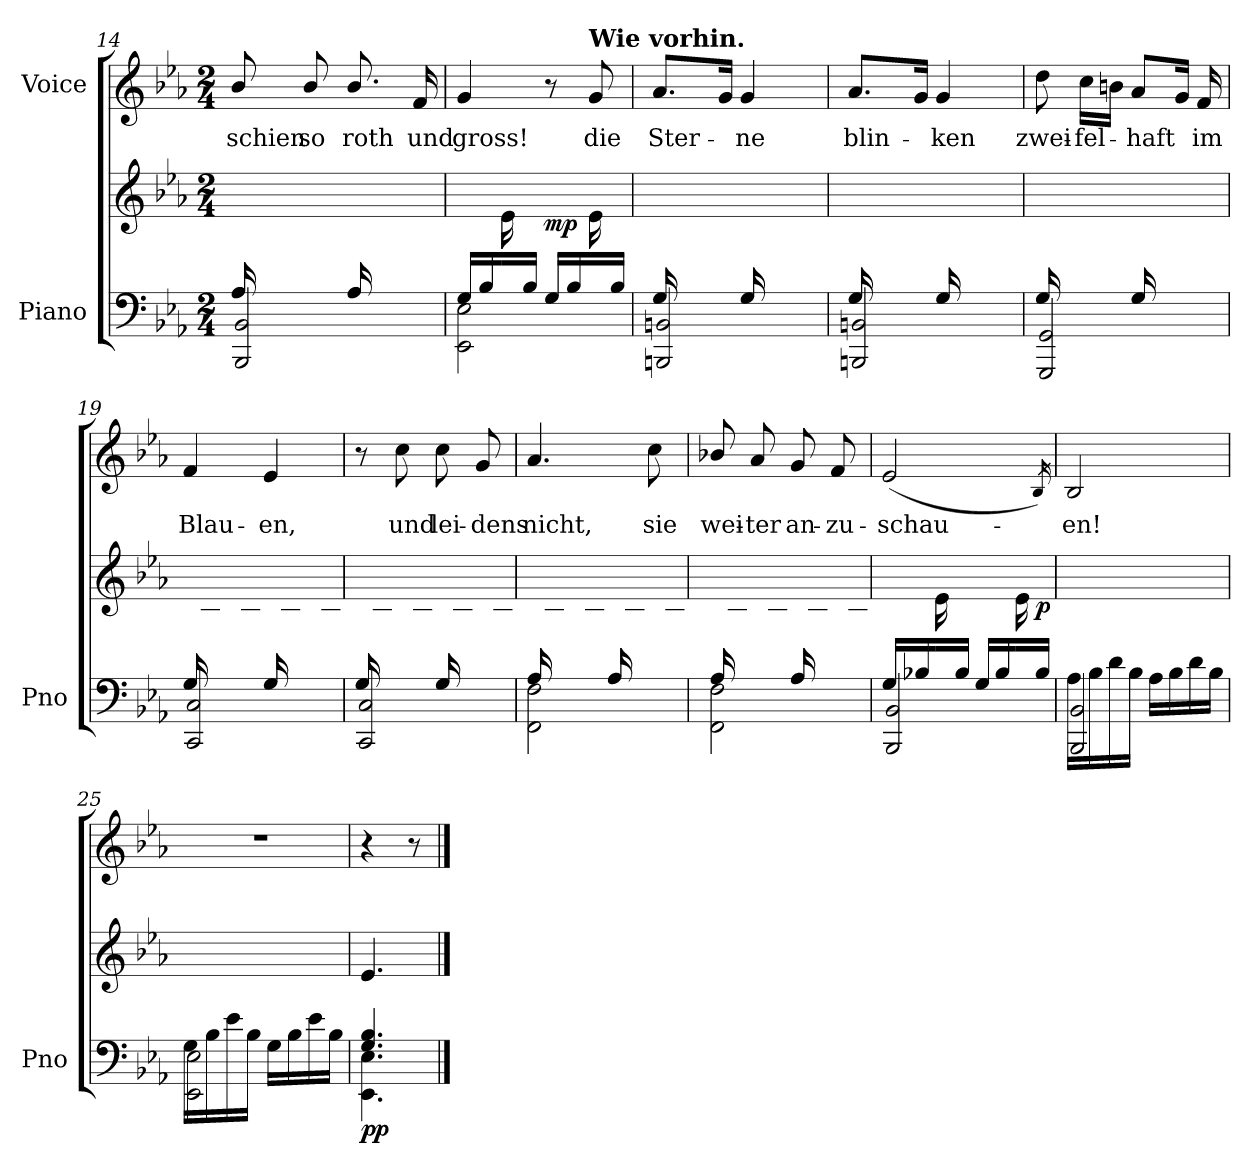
**kern	**kern	**dynam	**kern	**text
*part2	*part2	*part2	*part1	*part1
*staff3	*staff2	*staff2/3	*staff1	*staff1
*I"Piano	*	*	*I"Voice	*
*I'Pno	*	*	*	*
*clefF4	*clefG2	*	*clefG2	*
*k[b-e-a-]	*k[b-e-a-]	*	*k[b-e-a-]	*
*M2/4	*M2/4	*	*M2/4	*
=14	=14	=14	=14	=14
*^	*	*	*	*
!	!	!	!	!	!LO:LY:b
16A-/LL	2BBB-/ 2BB-/	16ryy	.	8b-/	schien
8.ryy	.	16d\	.	.	.
!	!	!	!	!	!LO:LY:b
.	.	16f\	.	8b-/	so
.	.	16d\JJ	.	.	.
!	!	!	!	!	!LO:LY:b
16A-/LL	.	16ryy	.	8.b-/	roth
8.ryy	.	16d\	.	.	.
.	.	16f\	.	.	.
!	!	!	!	!	!LO:LY:b
.	.	16d\JJ	.	16f/	und
=15	=15	=15	=15	=15	=15
!	!	!	!	!	!LO:LY:b
16G/LL	2EE-\ 2E-\	8ryy	.	4g/	gross!
16B-/	.	.	.	.	.
16ryy	.	16e-\	.	.	.
16B-/JJ	.	16ryy	.	.	.
!	!	!	!LO:DY:b	!	!
16G/LL	.	8ryy	mp	8r	.
16B-/	.	.	.	.	.
!	!	!	!	!LO:TX:a:B:t=Wie vorhin.	!
!	!	!	!	!	!LO:LY:b
16ryy	.	16e-\	.	8g/	die
16B-/JJ	.	16ryy	.	.	.
=16	=16	=16	=16	=16	=16
!	!	!	!	!	!LO:LY:b
16G/LL	2BBBn/ 2BBn/	16ryy	.	8.a-/L	Ster-
8.ryy	.	16d\	.	.	.
.	.	16f\	.	.	.
.	.	16d\JJ	.	16g/Jk	.
!	!	!	!	!	!LO:LY:b
16G/LL	.	16ryy	.	4g/	-ne
8.ryy	.	16d\	.	.	.
.	.	16f\	.	.	.
.	.	16d\JJ	.	.	.
=17	=17	=17	=17	=17	=17
!	!	!	!	!	!LO:LY:b
16G/LL	2BBBn/ 2BBn/	16ryy	.	8.a-/L	blin-
8.ryy	.	16d\	.	.	.
.	.	16f\	.	.	.
.	.	16d\JJ	.	16g/Jk	.
!	!	!	!	!	!LO:LY:b
16G/LL	.	16ryy	.	4g/	-ken
8.ryy	.	16d\	.	.	.
.	.	16f\	.	.	.
.	.	16d\JJ	.	.	.
=18	=18	=18	=18	=18	=18
!	!	!	!	!	!LO:LY:b
16G/LL	2GGG/ 2GG/	16ryy	.	8dd\	zwei-
8.ryy	.	16d\	.	.	.
!	!	!	!	!	!LO:LY:b
.	.	16f\	.	16cc\LL	-fel-
.	.	16d\JJ	.	16bn\JJ	.
!	!	!	!	!	!LO:LY:b
16G/LL	.	16ryy	.	8a-/L	-haft
8.ryy	.	16d\	.	.	.
.	.	16f\	.	16g/Jk	.
!	!	!	!	!	!LO:LY:b
.	.	16d\JJ	.	16f/	im
=19	=19	=19	=19	=19	=19
!	!	!	!	!	!LO:LY:b
16G/LL	2CC/ 2C/	16ryy	.	4f/	Blau-
8.ryy	.	16c\	.	.	.
.	.	16e-\	.	.	.
.	.	16c\JJ	.	.	.
!	!	!	!	!	!LO:LY:b
16G/LL	.	16ryy	.	4e-/	-en,
8.ryy	.	16c\	.	.	.
.	.	16e-\	.	.	.
.	.	16c\JJ	.	.	.
!!LO:LB:g=z
=20	=20	=20	=20	=20	=20
16G/LL	2CC/ 2C/	16ryy	.	8r	.
8.ryy	.	16c\	.	.	.
!	!	!	!	!	!LO:LY:b
.	.	16e-\	.	8cc\	und
.	.	16c\JJ	.	.	.
!	!	!	!	!	!LO:LY:b
16G/LL	.	16ryy	.	8cc\	lei-
8.ryy	.	16c\	.	.	.
!	!	!	!	!	!LO:LY:b
.	.	16e-\	.	8g/	-dens
.	.	16c\JJ	.	.	.
=21	=21	=21	=21	=21	=21
!	!	!	!	!	!LO:LY:b
16A-/LL	2FF\ 2F\	16ryy	.	4.a-/	nicht,
8.ryy	.	16c\	.	.	.
.	.	16f\	.	.	.
.	.	16c\JJ	.	.	.
16A-/LL	.	16ryy	.	.	.
8.ryy	.	16c\	.	.	.
!	!	!	!	!	!LO:LY:b
.	.	16f\	.	8cc\	sie
.	.	16c\JJ	.	.	.
=22	=22	=22	=22	=22	=22
*	*	*	*	*MM68	*
!	!	!	!	!	!LO:LY:b
16A-/LL	2FF\ 2F\	16ryy	.	8b-X/	wei-
8.ryy	.	16c\	.	.	.
!	!	!	!	!	!LO:LY:b
.	.	16f\	.	8a-/	-ter
.	.	16c\JJ	.	.	.
*	*	*	*	*MM66	*
!	!	!	!	!	!LO:LY:b
16A-/LL	.	16ryy	.	8g/	an-
8.ryy	.	16c\	.	.	.
!	!	!	!	!	!LO:LY:b
.	.	16f\	.	8f/	-zu-
.	.	16c\JJ	.	.	.
=23	=23	=23	=23	=23	=23
*	*	*	*	*MM64	*
!	!	!	!	!	!LO:LY:b
16G/LL	2BBB-/ 2BB-/	8ryy	.	(<2e-/	-schau-
16B-X/	.	.	.	.	.
16ryy	.	16e-\	.	.	.
16B-/JJ	.	8.ryy	.	.	.
16G/LL	.	.	.	.	.
16B-/	.	.	.	.	.
16ryy	.	16e-\	.	.	.
!	!	!	!LO:DY:b	!	!
16B-/JJ	.	16ryy	p	.	.
.	.	.	.	16qB-/)	.
=24	=24	=24	=24	=24	=24
!	!	!	!	!	!LO:LY:b
16A-\LL	2BBB-/ 2BB-/	2ryy	.	2B-/	-en!
16B-\	.	.	.	.	.
16d\	.	.	.	.	.
16B-\JJ	.	.	.	.	.
16A-\LL	.	.	.	.	.
16B-\	.	.	.	.	.
16d\	.	.	.	.	.
16B-\JJ	.	.	.	.	.
=25	=25	=25	=25	=25	=25
16G\LL	2EE-\ 2E-\	2ryy	.	2r	.
16B-\	.	.	.	.	.
16e-\	.	.	.	.	.
16B-\JJ	.	.	.	.	.
16G\LL	.	.	.	.	.
16B-\	.	.	.	.	.
16e-\	.	.	.	.	.
16B-\JJ	.	.	.	.	.
=26	=26	=26	=26	=26	=26
!	!	!	!LO:DY:b=2	!	!
4.EE-\ 4.E-\	4.G/ 4.B-/	4.e-/	pp	4r	.
.	.	.	.	8r	.
*v	*v	*	*	*	*
==	==	==	==	==
*-	*-	*-	*-	*-
